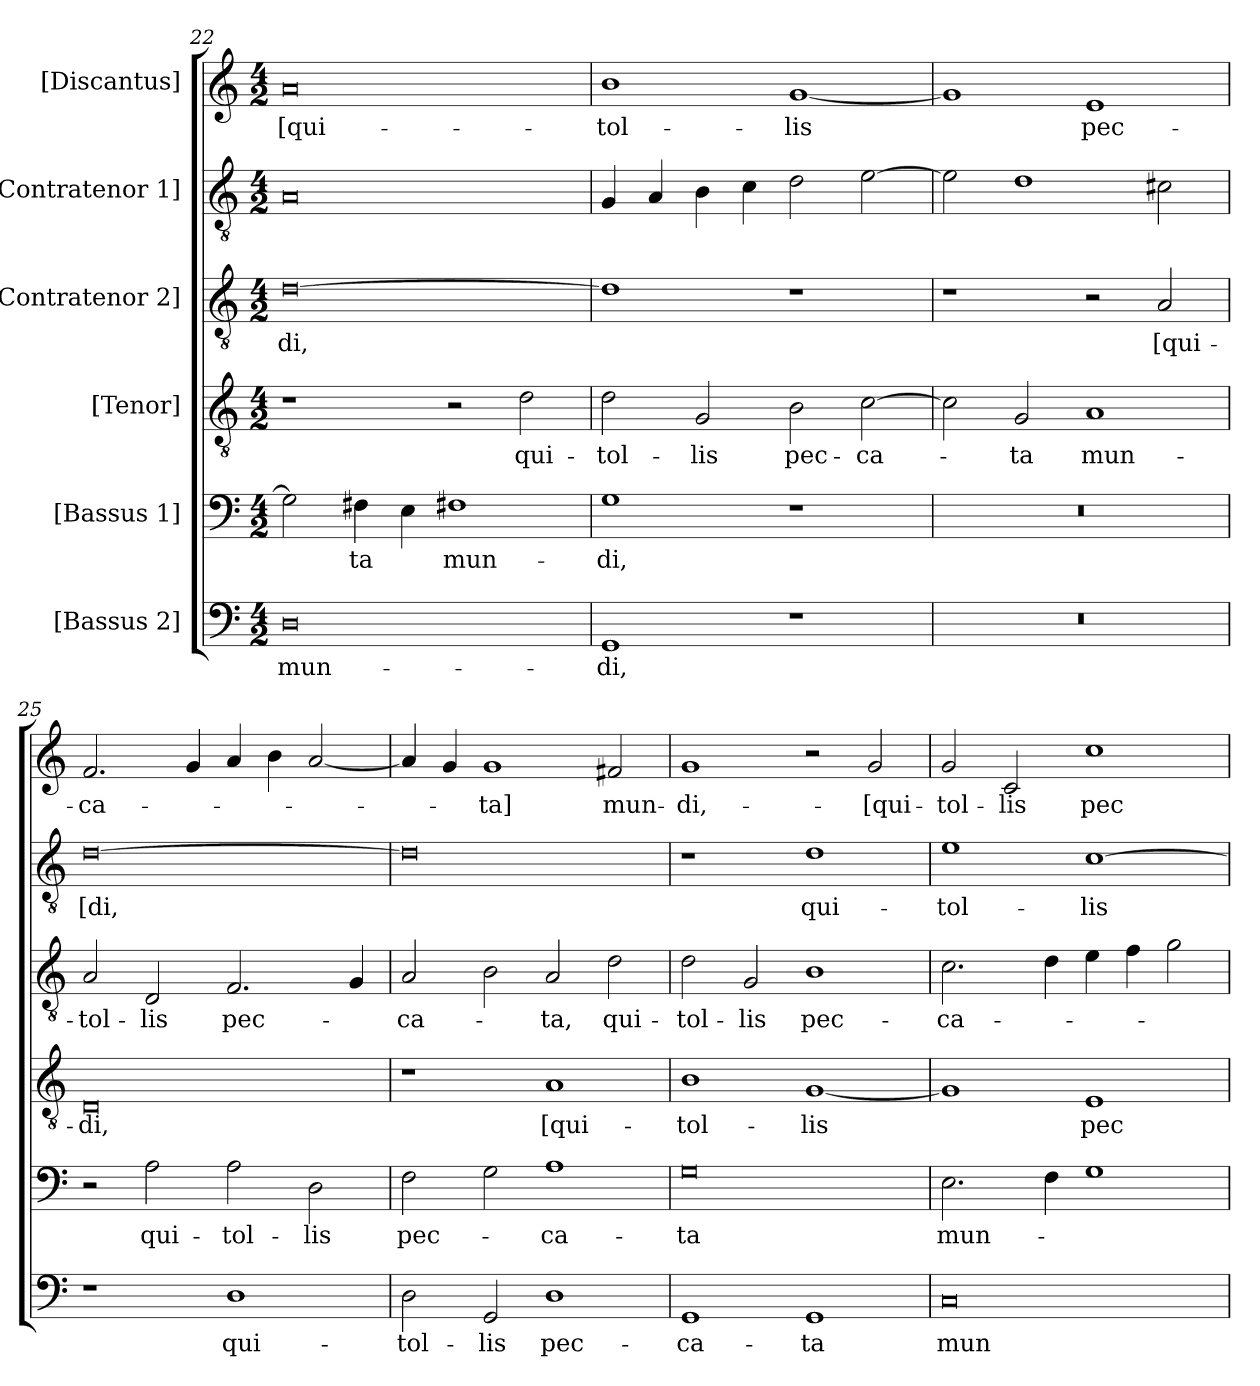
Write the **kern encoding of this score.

**kern	**text	**kern	**text	**kern	**text	**kern	**text	**kern	**text	**kern	**text
*part6	*part6	*part5	*part5	*part4	*part4	*part3	*part3	*part2	*part2	*part1	*part1
*staff6	*staff6	*staff5	*staff5	*staff4	*staff4	*staff3	*staff3	*staff2	*staff2	*staff1	*staff1
*I"[Bassus 2]	*	*I"[Bassus 1]	*	*I"[Tenor]	*	*I"[Contratenor 2]	*	*I"[Contratenor 1]	*	*I"[Discantus]	*
*clefF4	*	*clefF4	*	*clefGv2	*	*clefGv2	*	*clefGv2	*	*clefG2	*
*k[]	*	*k[]	*	*k[]	*	*k[]	*	*k[]	*	*k[]	*
*M4/2	*	*M4/2	*	*M4/2	*	*M4/2	*	*M4/2	*	*M4/2	*
=22	=22	=22	=22	=22	=22	=22	=22	=22	=22	=22	=22
0D\	mun-	2G\]	.	1r	.	[0d\	-di,	0A/	.	0a/	[qui-
.	.	4F#X\	-ta	.	.	.	.	.	.	.	.
.	.	4E\	.	.	.	.	.	.	.	.	.
.	.	1F#X\	mun-	2r	.	.	.	.	.	.	.
.	.	.	.	2d\	qui-	.	.	.	.	.	.
=23	=23	=23	=23	=23	=23	=23	=23	=23	=23	=23	=23
1GG/	-di,	1G\	-di,	2d\	tol-	1d\]	.	4G/	.	1b\	tol-
.	.	.	.	.	.	.	.	4A/	.	.	.
.	.	.	.	2G/	-lis	.	.	4B\	.	.	.
.	.	.	.	.	.	.	.	4c\	.	.	.
1r	.	1r	.	2B\	pec-	1r	.	2d\	.	[1g/	-lis
.	.	.	.	[2c\	-ca-	.	.	[2e\	.	.	.
=24	=24	=24	=24	=24	=24	=24	=24	=24	=24	=24	=24
0r	.	0r	.	2c\]	.	1r	.	2e\]	.	1g/]	.
.	.	.	.	2G/	-ta	.	.	1d\	.	.	.
.	.	.	.	1A/	mun-	2r	.	.	.	1e/	pec-
.	.	.	.	.	.	2A/	[qui-	2c#X\	.	.	.
=25	=25	=25	=25	=25	=25	=25	=25	=25	=25	=25	=25
1r	.	2r	.	0D/	-di,	2A/	tol-	[0d\	-[di,	2.f/	-ca-
.	.	2A\	qui-	.	.	2D/	-lis	.	.	.	.
.	.	.	.	.	.	.	.	.	.	4g/	.
1D\	qui-	2A\	tol-	.	.	2.F/	pec-	.	.	4a/	.
.	.	.	.	.	.	.	.	.	.	4b\	.
.	.	2D\	-lis	.	.	.	.	.	.	[2a/	.
.	.	.	.	.	.	4G/	.	.	.	.	.
=26	=26	=26	=26	=26	=26	=26	=26	=26	=26	=26	=26
2D\	tol-	2F\	pec-	1r	.	2A/	-ca-	0d\]	.	4a/]	.
.	.	.	.	.	.	.	.	.	.	4g/	.
2GG/	-lis	2G\	.	.	.	2B\	.	.	.	1g/	-ta]
1D\	pec-	1A\	-ca-	1A/	[qui-	2A/	-ta,	.	.	.	.
.	.	.	.	.	.	2d\	qui-	.	.	2f#X/	mun-
=27	=27	=27	=27	=27	=27	=27	=27	=27	=27	=27	=27
1GG/	-ca-	0G\	-ta	1B\	tol-	2d\	tol-	1r	.	1g/	di,-
.	.	.	.	.	.	2G/	-lis	.	.	.	.
1GG/	-ta	.	.	[1G/	-lis	1B\	pec-	1d\	qui-	2r	.
.	.	.	.	.	.	.	.	.	.	2g/	[qui-
=28	=28	=28	=28	=28	=28	=28	=28	=28	=28	=28	=28
0C/	mun-	2.E\	mun-	1G/]	.	2.c\	-ca-	1e\	tol-	2g/	tol-
.	.	.	.	.	.	.	.	.	.	2c/	-lis
.	.	4F\	.	.	.	4d\	.	.	.	.	.
.	.	1G\	.	1E/	pec-	4e\	.	[1c\	-lis	1cc\	pec-
.	.	.	.	.	.	4f\	.	.	.	.	.
.	.	.	.	.	.	2g\	.	.	.	.	.
=	=	=	=	=	=	=	=	=	=	=	=
*-	*-	*-	*-	*-	*-	*-	*-	*-	*-	*-	*-
